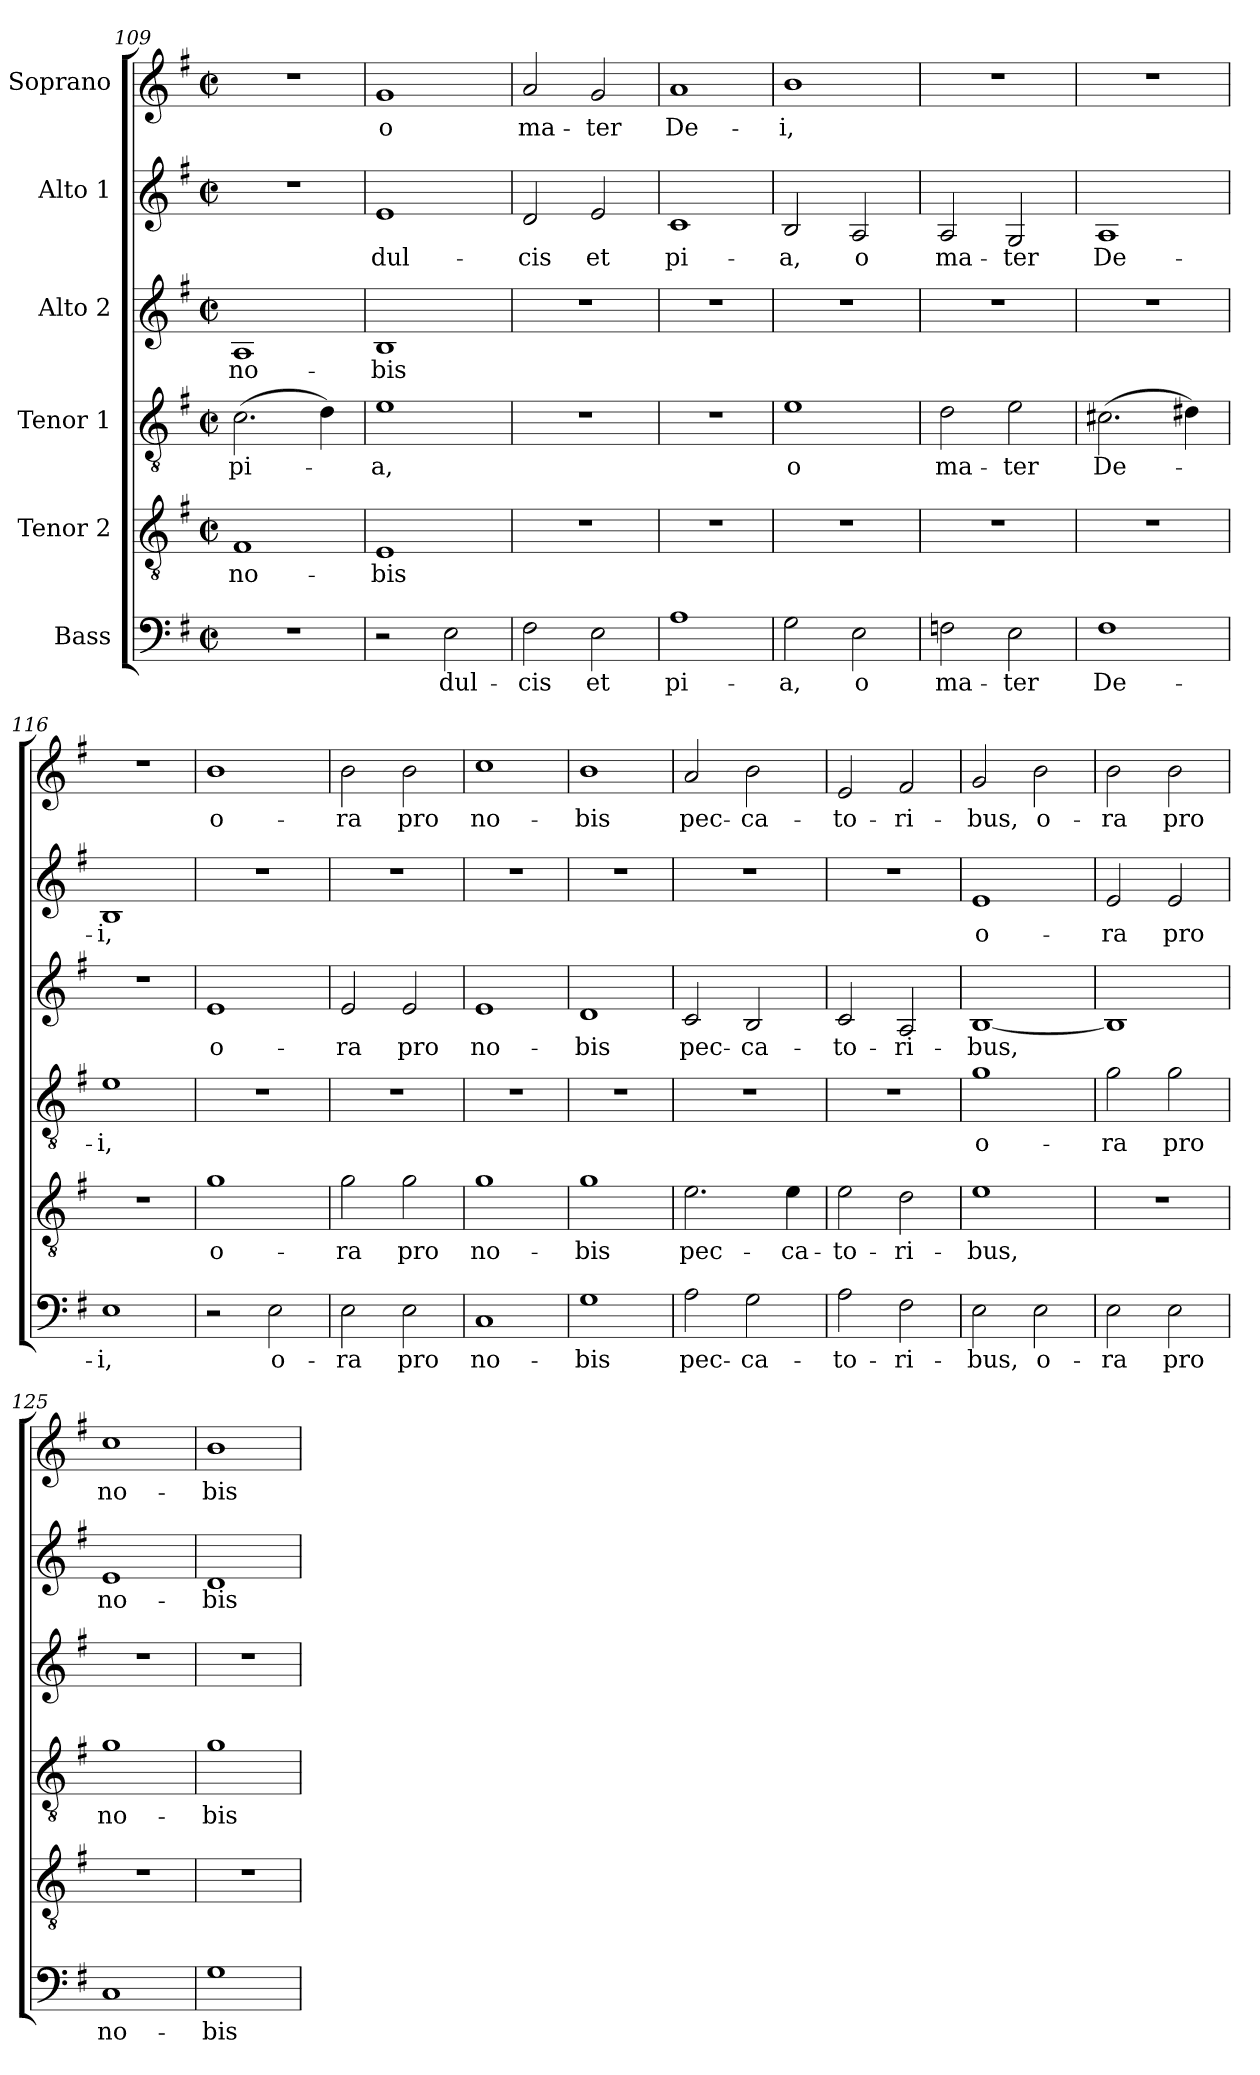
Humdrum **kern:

**kern	**text	**kern	**text	**kern	**text	**kern	**text	**kern	**text	**kern	**text
*part6	*part6	*part5	*part5	*part4	*part4	*part3	*part3	*part2	*part2	*part1	*part1
*staff6	*staff6	*staff5	*staff5	*staff4	*staff4	*staff3	*staff3	*staff2	*staff2	*staff1	*staff1
*I"Bass	*	*I"Tenor 2	*	*I"Tenor 1	*	*I"Alto 2	*	*I"Alto 1	*	*I"Soprano	*
*clefF4	*	*clefGv2	*	*clefGv2	*	*clefG2	*	*clefG2	*	*clefG2	*
*k[f#]	*	*k[f#]	*	*k[f#]	*	*k[f#]	*	*k[f#]	*	*k[f#]	*
*G:	*	*G:	*	*G:	*	*G:	*	*G:	*	*G:	*
*M2/2	*	*M2/2	*	*M2/2	*	*M2/2	*	*M2/2	*	*M2/2	*
*met(c|)	*	*met(c|)	*	*met(c|)	*	*met(c|)	*	*met(c|)	*	*met(c|)	*
=109	=109	=109	=109	=109	=109	=109	=109	=109	=109	=109	=109
!	!	!	!LO:LY:b	!	!LO:LY:b	!	!LO:LY:b	!	!	!	!
1r	.	1F#	no-	(>2.c\	pi-	1A	no-	1r	.	1r	.
.	.	.	.	4d\)	.	.	.	.	.	.	.
=110	=110	=110	=110	=110	=110	=110	=110	=110	=110	=110	=110
!	!	!	!LO:LY:b	!	!LO:LY:b	!	!LO:LY:b	!	!LO:LY:b	!	!LO:LY:b
2r	.	1E	-bis	1e	-a,	1B	-bis	1e	dul-	1g	o
!	!LO:LY:b	!	!	!	!	!	!	!	!	!	!
2E\	dul-	.	.	.	.	.	.	.	.	.	.
=111	=111	=111	=111	=111	=111	=111	=111	=111	=111	=111	=111
!	!LO:LY:b	!	!	!	!	!	!	!	!LO:LY:b	!	!LO:LY:b
2F#\	-cis	1r	.	1r	.	1r	.	2d/	-cis	2a/	ma-
!	!LO:LY:b	!	!	!	!	!	!	!	!LO:LY:b	!	!LO:LY:b
2E\	et	.	.	.	.	.	.	2e/	et	2g/	-ter
=112	=112	=112	=112	=112	=112	=112	=112	=112	=112	=112	=112
!	!LO:LY:b	!	!	!	!	!	!	!	!LO:LY:b	!	!LO:LY:b
1A	pi-	1r	.	1r	.	1r	.	1c	pi-	1a	De-
!!LO:LB:g=z
=113	=113	=113	=113	=113	=113	=113	=113	=113	=113	=113	=113
!	!LO:LY:b	!	!	!	!LO:LY:b	!	!	!	!LO:LY:b	!	!LO:LY:b
2G\	-a,	1r	.	1e	o	1r	.	2B/	-a,	1b	-i,
!	!LO:LY:b	!	!	!	!	!	!	!	!LO:LY:b	!	!
2E\	o	.	.	.	.	.	.	2A/	o	.	.
=114	=114	=114	=114	=114	=114	=114	=114	=114	=114	=114	=114
!	!LO:LY:b	!	!	!	!LO:LY:b	!	!	!	!LO:LY:b	!	!
2Fn\	ma-	1r	.	2d\	ma-	1r	.	2A/	ma-	1r	.
!	!LO:LY:b	!	!	!	!LO:LY:b	!	!	!	!LO:LY:b	!	!
2E\	-ter	.	.	2e\	-ter	.	.	2G/	-ter	.	.
=115	=115	=115	=115	=115	=115	=115	=115	=115	=115	=115	=115
!	!LO:LY:b	!	!	!	!LO:LY:b	!	!	!	!LO:LY:b	!	!
1F#	De-	1r	.	(>2.c#X\	De-	1r	.	1A	De-	1r	.
.	.	.	.	4d#X\)	.	.	.	.	.	.	.
=116	=116	=116	=116	=116	=116	=116	=116	=116	=116	=116	=116
!	!LO:LY:b	!	!	!	!LO:LY:b	!	!	!	!LO:LY:b	!	!
1E	-i,	1r	.	1e	-i,	1r	.	1B	-i,	1r	.
=117	=117	=117	=117	=117	=117	=117	=117	=117	=117	=117	=117
!	!	!	!LO:LY:b	!	!	!	!LO:LY:b	!	!	!	!LO:LY:b
2r	.	1g	o-	1r	.	1e	o-	1r	.	1b	o-
!	!LO:LY:b	!	!	!	!	!	!	!	!	!	!
2E\	o-	.	.	.	.	.	.	.	.	.	.
=118	=118	=118	=118	=118	=118	=118	=118	=118	=118	=118	=118
!	!LO:LY:b	!	!LO:LY:b	!	!	!	!LO:LY:b	!	!	!	!LO:LY:b
2E\	-ra	2g\	-ra	1r	.	2e/	-ra	1r	.	2b\	-ra
!	!LO:LY:b	!	!LO:LY:b	!	!	!	!LO:LY:b	!	!	!	!LO:LY:b
2E\	pro	2g\	pro	.	.	2e/	pro	.	.	2b\	pro
=119	=119	=119	=119	=119	=119	=119	=119	=119	=119	=119	=119
!	!LO:LY:b	!	!LO:LY:b	!	!	!	!LO:LY:b	!	!	!	!LO:LY:b
1C	no-	1g	no-	1r	.	1e	no-	1r	.	1cc	no-
=120	=120	=120	=120	=120	=120	=120	=120	=120	=120	=120	=120
!	!LO:LY:b	!	!LO:LY:b	!	!	!	!LO:LY:b	!	!	!	!LO:LY:b
1G	-bis	1g	-bis	1r	.	1d	-bis	1r	.	1b	-bis
!!LO:PB:g=z
=121	=121	=121	=121	=121	=121	=121	=121	=121	=121	=121	=121
!	!LO:LY:b	!	!LO:LY:b	!	!	!	!LO:LY:b	!	!	!	!LO:LY:b
2A\	pec-	2.e\	pec-	1r	.	2c/	pec-	1r	.	2a/	pec-
!	!LO:LY:b	!	!	!	!	!	!LO:LY:b	!	!	!	!LO:LY:b
2G\	-ca-	.	.	.	.	2B/	-ca-	.	.	2b\	-ca-
!	!	!	!LO:LY:b	!	!	!	!	!	!	!	!
.	.	4e\	-ca-	.	.	.	.	.	.	.	.
=122	=122	=122	=122	=122	=122	=122	=122	=122	=122	=122	=122
!	!LO:LY:b	!	!LO:LY:b	!	!	!	!LO:LY:b	!	!	!	!LO:LY:b
2A\	-to-	2e\	-to-	1r	.	2c/	-to-	1r	.	2e/	-to-
!	!LO:LY:b	!	!LO:LY:b	!	!	!	!LO:LY:b	!	!	!	!LO:LY:b
2F#\	-ri-	2d\	-ri-	.	.	2A/	-ri-	.	.	2f#/	-ri-
=123	=123	=123	=123	=123	=123	=123	=123	=123	=123	=123	=123
!	!LO:LY:b	!	!LO:LY:b	!	!LO:LY:b	!	!LO:LY:b	!	!LO:LY:b	!	!LO:LY:b
2E\	-bus,	1e	-bus,	1g	o-	[1B	-bus,	1e	o-	2g/	-bus,
!	!LO:LY:b	!	!	!	!	!	!	!	!	!	!LO:LY:b
2E\	o-	.	.	.	.	.	.	.	.	2b\	o-
=124	=124	=124	=124	=124	=124	=124	=124	=124	=124	=124	=124
!	!LO:LY:b	!	!	!	!LO:LY:b	!	!	!	!LO:LY:b	!	!LO:LY:b
2E\	-ra	1r	.	2g\	-ra	1B]	.	2e/	-ra	2b\	-ra
!	!LO:LY:b	!	!	!	!LO:LY:b	!	!	!	!LO:LY:b	!	!LO:LY:b
2E\	pro	.	.	2g\	pro	.	.	2e/	pro	2b\	pro
=125	=125	=125	=125	=125	=125	=125	=125	=125	=125	=125	=125
!	!LO:LY:b	!	!	!	!LO:LY:b	!	!	!	!LO:LY:b	!	!LO:LY:b
1C	no-	1r	.	1g	no-	1r	.	1e	no-	1cc	no-
=126	=126	=126	=126	=126	=126	=126	=126	=126	=126	=126	=126
!	!LO:LY:b	!	!	!	!LO:LY:b	!	!	!	!LO:LY:b	!	!LO:LY:b
1G	-bis	1r	.	1g	-bis	1r	.	1d	-bis	1b	-bis
=	=	=	=	=	=	=	=	=	=	=	=
*-	*-	*-	*-	*-	*-	*-	*-	*-	*-	*-	*-
